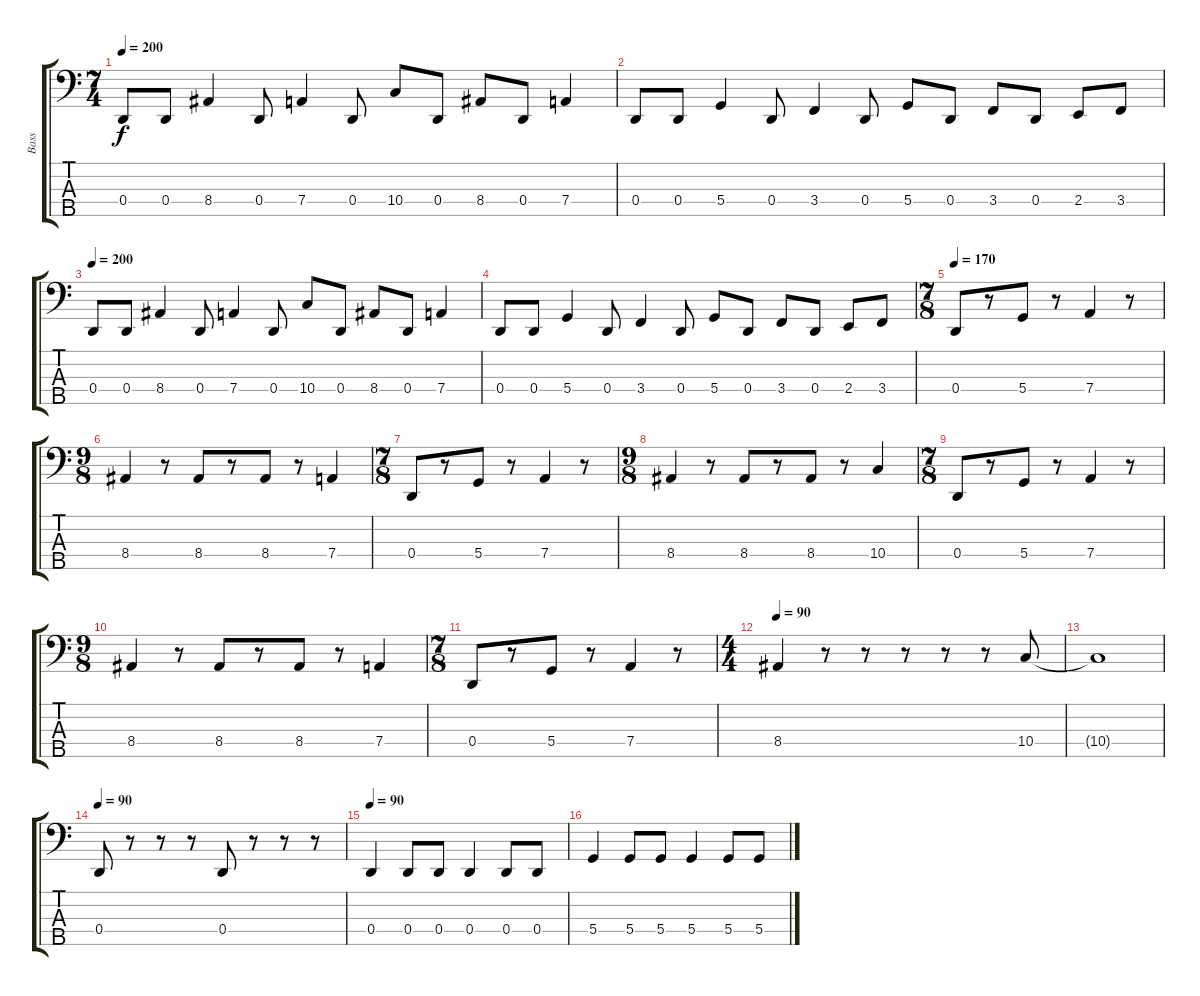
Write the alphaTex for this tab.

\track ("Bass" "Bass") {instrument electricbassfinger}
\staff {score tabs}
\tuning (F2 C2 G1 D1 A0) {hide}
\ts (7 4)
\tempo 200
\clef f4
\ks c
0.4.8{dy f} 0.4.8 8.4.4 0.4.8 7.4.4 0.4.8 10.4.8 0.4.8 8.4.8 0.4.8 7.4.4 |
0.4.8 0.4.8 5.4.4 0.4.8 3.4.4 0.4.8 5.4.8 0.4.8 3.4.8 0.4.8 2.4.8 3.4.8 |
\tempo 200
0.4.8 0.4.8 8.4.4 0.4.8 7.4.4 0.4.8 10.4.8 0.4.8 8.4.8 0.4.8 7.4.4 |
0.4.8 0.4.8 5.4.4 0.4.8 3.4.4 0.4.8 5.4.8 0.4.8 3.4.8 0.4.8 2.4.8 3.4.8 |
\ts (7 8)
\tempo 170
0.4.8 r.8 5.4.8 r.8 7.4.4 r.8 |
\ts (9 8)
8.4.4 r.8 8.4.8 r.8 8.4.8 r.8 7.4.4 |
\ts (7 8)
0.4.8 r.8 5.4.8 r.8 7.4.4 r.8 |
\ts (9 8)
8.4.4 r.8 8.4.8 r.8 8.4.8 r.8 10.4.4 |
\ts (7 8)
0.4.8 r.8 5.4.8 r.8 7.4.4 r.8 |
\ts (9 8)
8.4.4 r.8 8.4.8 r.8 8.4.8 r.8 7.4.4 |
\ts (7 8)
0.4.8 r.8 5.4.8 r.8 7.4.4 r.8 |
\ts (4 4)
\tempo 90
8.4.4 r.8 r.8 r.8 r.8 r.8 10.4.8 |
10.4{t}.1 |
\tempo 90
0.4.8 r.8 r.8 r.8 0.4.8 r.8 r.8 r.8 |
\tempo 90
0.4.4 0.4.8 0.4.8 0.4.4 0.4.8 0.4.8 |
5.4.4 5.4.8 5.4.8 5.4.4 5.4.8 5.4.8
